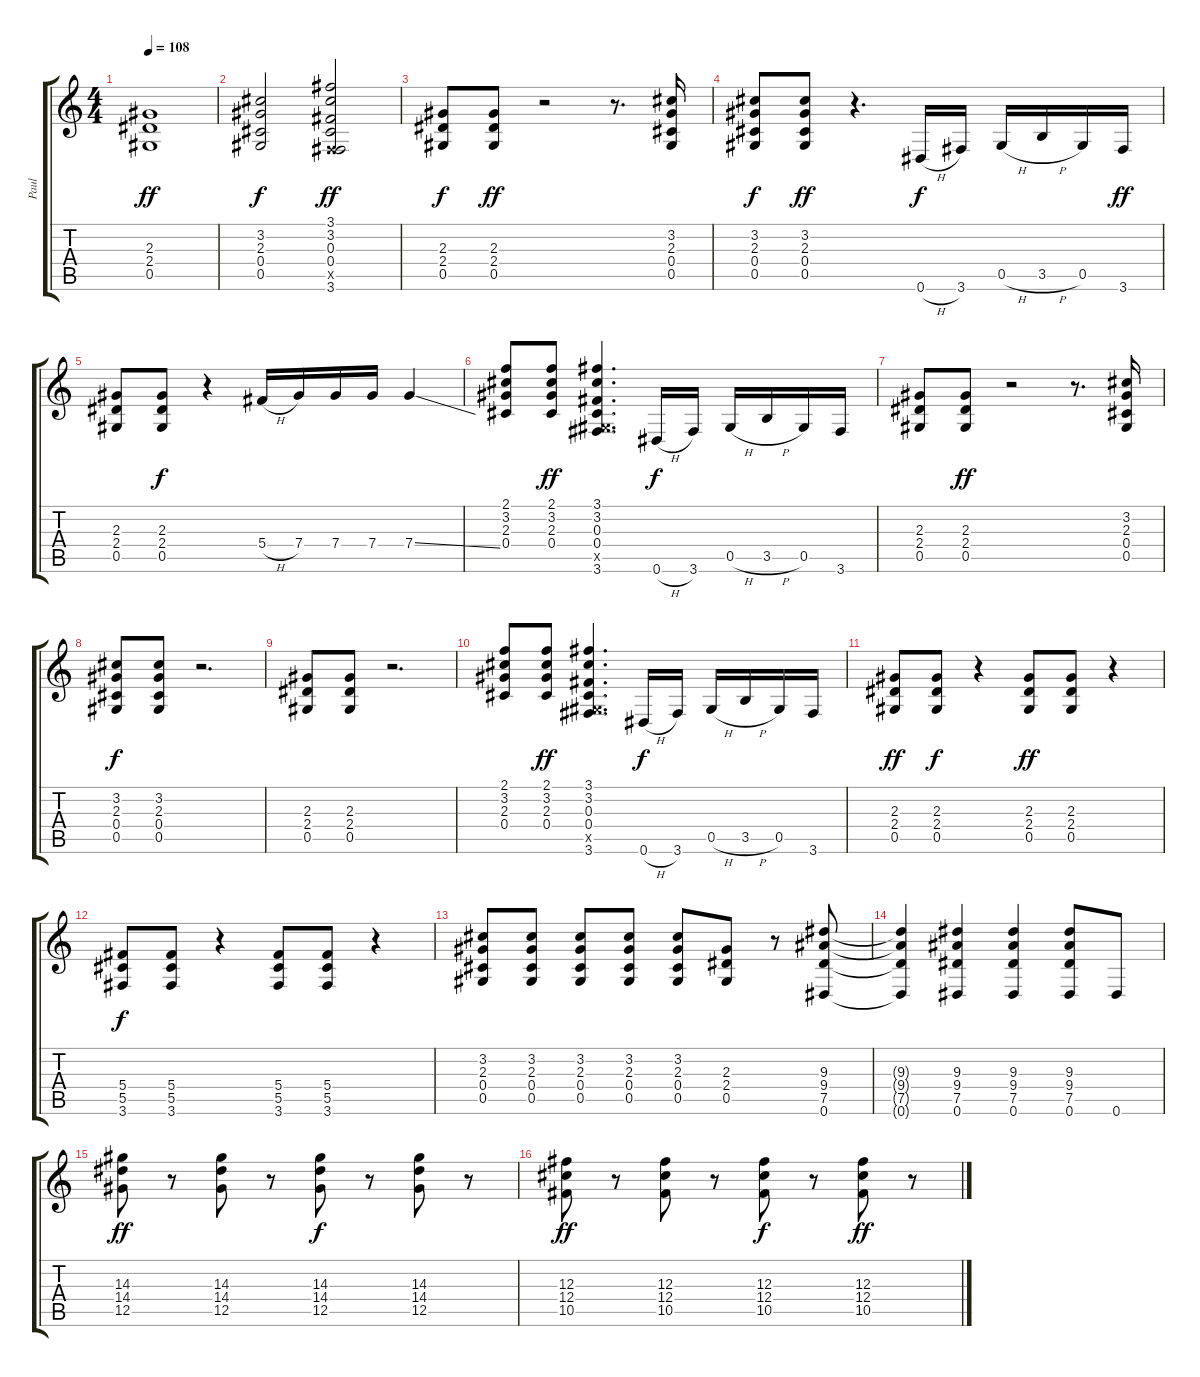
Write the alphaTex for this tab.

\track ("Paul " "Paul ") {instrument distortionguitar}
\staff {score tabs}
\tuning (Eb4 Bb3 Gb3 Db3 Ab2 Eb2) {hide}
\ts (4 4)
\tempo 108
\clef g2
\ks c
(2.3 2.4 0.5).1{dy ff} |
(3.2 2.3 0.4 0.5).2{dy f} (3.1 3.2 0.3 0.4 -2.5{x} 3.6).2{dy ff} |
(2.3 2.4 0.5).8{dy f balance 8} (2.3 2.4 0.5).8{dy ff} r.2 r.8{d} (3.2 2.3 0.4 0.5).16 |
(3.2 2.3 0.4 0.5).8{dy f} (3.2 2.3 0.4 0.5).8{dy ff} r.4{d} 0.6{h}.16{dy f} 3.6.16 0.5{h}.16 3.5{h}.16 0.5.16 3.6.16{dy ff} |
(2.3 2.4 0.5).8 (2.3 2.4 0.5).8{dy f} r.4 5.4{h}.16 7.4.16 7.4.16 7.4.16 7.4{ss}.4 |
(2.1 3.2 2.3 0.4).8 (2.1 3.2 2.3 0.4).8{dy ff} (3.1 3.2 0.3 0.4 0.5{x} 3.6).4{d} 0.6{h}.16{dy f} 3.6.16 0.5{h}.16 3.5{h}.16 0.5.16 3.6.16 |
(2.3 2.4 0.5).8{balance 2} (2.3 2.4 0.5).8{dy ff} r.2 r.8{d} (3.2 2.3 0.4 0.5).16 |
(3.2 2.3 0.4 0.5).8{dy f} (3.2 2.3 0.4 0.5).8 r.2{d} |
(2.3 2.4 0.5).8 (2.3 2.4 0.5).8 r.2{d} |
(2.1 3.2 2.3 0.4).8 (2.1 3.2 2.3 0.4).8{dy ff} (3.1 3.2 0.3 0.4 0.5{x} 3.6).4{d} 0.6{h}.16{dy f} 3.6.16 0.5{h}.16 3.5{h}.16 0.5.16 3.6.16 |
(2.3 2.4 0.5).8{dy ff} (2.3 2.4 0.5).8{dy f} r.4 (2.3 2.4 0.5).8{dy ff} (2.3 2.4 0.5).8 r.4 |
(5.4 5.5 3.6).8{dy f} (5.4 5.5 3.6).8 r.4 (5.4 5.5 3.6).8 (5.4 5.5 3.6).8 r.4 |
(3.2 2.3 0.4 0.5).8 (3.2 2.3 0.4 0.5).8 (3.2 2.3 0.4 0.5).8 (3.2 2.3 0.4 0.5).8 (3.2 2.3 0.4 0.5).8 (2.3 2.4 0.5).8 r.8 (9.3 9.4 7.5 0.6).8 |
(9.3{t} 9.4{t} 7.5{t} 0.6{t}).4 (9.3 9.4 7.5 0.6).4 (9.3 9.4 7.5 0.6).4 (9.3 9.4 7.5 0.6).8 0.6.8 |
(14.3 14.4 12.5).8{dy ff} r.8 (14.3 14.4 12.5).8 r.8 (14.3 14.4 12.5).8{dy f} r.8 (14.3 14.4 12.5).8 r.8 |
(12.3 12.4 10.5).8{dy ff} r.8 (12.3 12.4 10.5).8 r.8 (12.3 12.4 10.5).8{dy f} r.8 (12.3 12.4 10.5).8{dy ff} r.8
